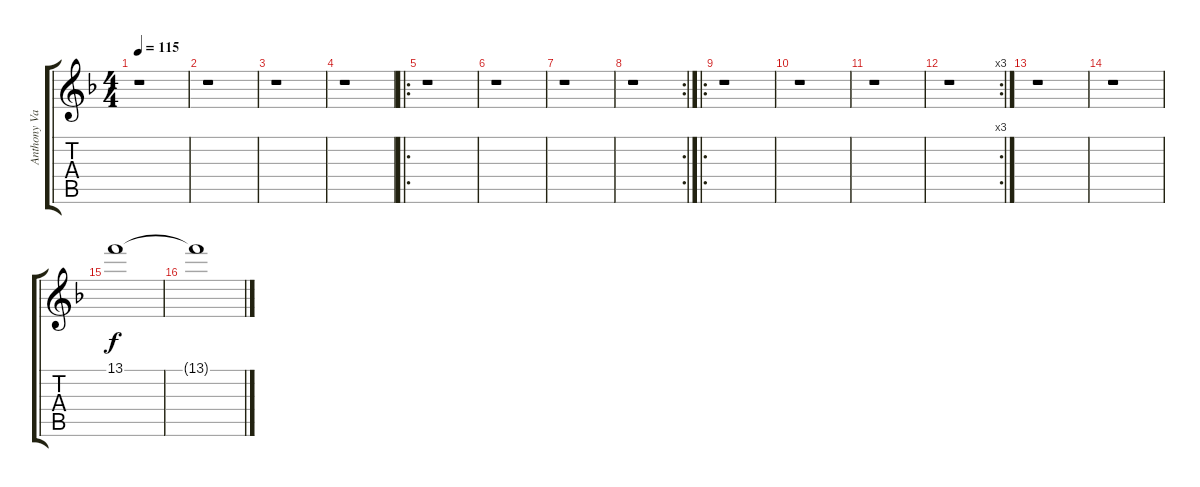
\track ("Anthony Valli" "Anthony Va") {instrument distortionguitar}
\staff {score tabs}
\tuning (E4 B3 G3 D3 A2 E2) {hide}
\ts (4 4)
\tempo 115
\clef g2
\ks f
r.1{dy f instrument distortionguitar} |
r.1 |
r.1 |
r.1 |
\ro
r.1 |
r.1 |
r.1 |
\rc 2
r.1 |
\ro
r.1 |
r.1 |
r.1 |
\rc 3
r.1 |
r.1 |
r.1 |
13.1.1 |
13.1{t}.1
